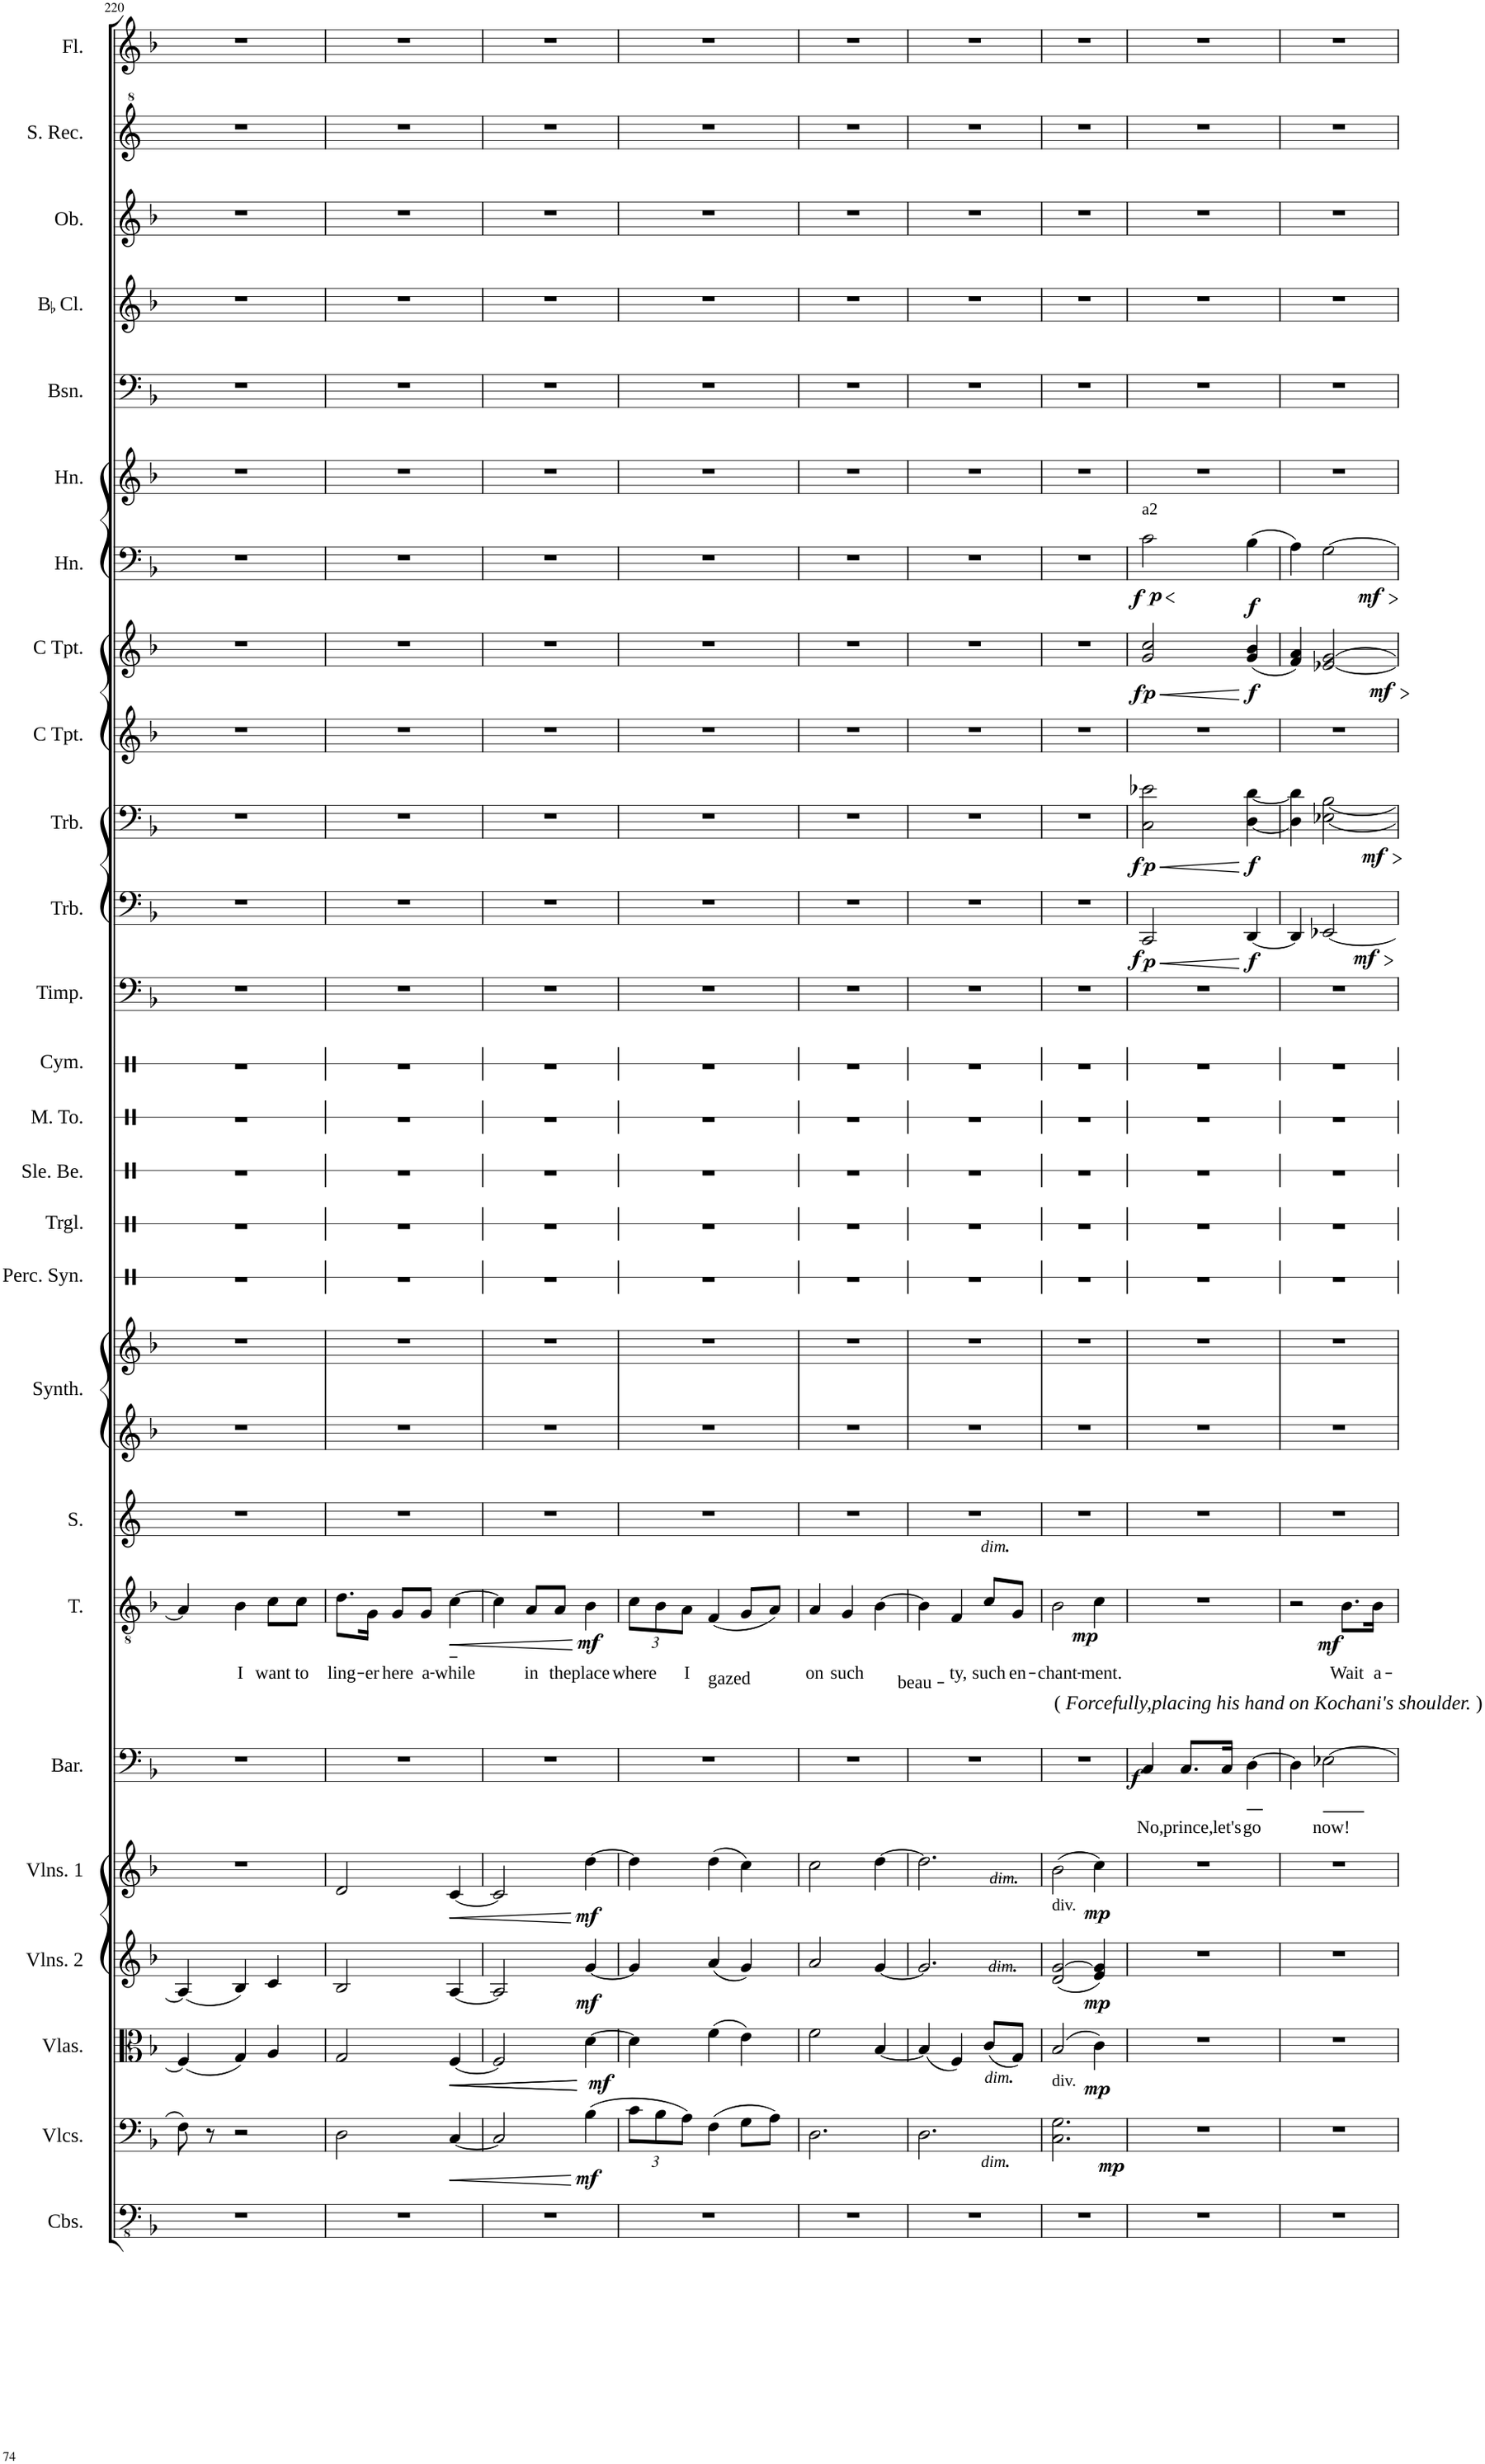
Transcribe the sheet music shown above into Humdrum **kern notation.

**kern	**kern	**dynam	**kern	**dynam	**kern	**dynam	**kern	**dynam	**kern	**text	**dynam	**kern	**text	**dynam	**kern	**kern	**kern	**kern	**kern	**kern	**kern	**kern	**kern	**kern	**dynam	**kern	**dynam	**kern	**kern	**dynam	**kern	**dynam	**kern	**kern	**kern	**kern	**kern	**kern
*part26	*part25	*part25	*part24	*part24	*part23	*part23	*part22	*part22	*part21	*part21	*part21	*part20	*part20	*part20	*part19	*part18	*part18	*part17	*part16	*part15	*part14	*part13	*part12	*part11	*part11	*part10	*part10	*part9	*part8	*part8	*part7	*part7	*part6	*part5	*part4	*part3	*part2	*part1
*staff27	*staff26	*staff26	*staff25	*staff25	*staff24	*staff24	*staff23	*staff23	*staff22	*staff22	*staff22	*staff21	*staff21	*staff21	*staff20	*staff19	*staff18	*staff17	*staff16	*staff15	*staff14	*staff13	*staff12	*staff11	*staff11	*staff10	*staff10	*staff9	*staff8	*staff8	*staff7	*staff7	*staff6	*staff5	*staff4	*staff3	*staff2	*staff1
*I"Contrabasses	*I"Violoncellos	*	*I"Violas	*	*I"Violins 2	*	*I"Violins 1	*	*I"Baritone	*	*	*I"Tenor	*	*	*I"Soprano	*I"Keyboard Synthesizer	*	*I"Percussion Synthesizer	*I"Triangle	*I"Sleigh Bells	*I"Mid Tom	*I"Cymbal	*I"Timpani	*I"Trombone	*	*I"Trombone	*	*I"C Trumpet	*I"C Trumpet	*	*I"Horn	*	*I"Horn	*I"Bassoon	*I"BaccidentalFlat Clarinet	*I"Oboe	*I"Soprano Recorder	*I"Flute
*I'Cbs.	*I'Vlcs.	*	*I'Vlas.	*	*I'Vlns. 2	*	*I'Vlns. 1	*	*I'Bar.	*	*	*I'T.	*	*	*I'S.	*I'Synth.	*	*I'Perc. Syn.	*I'Trgl.	*I'Sle. Be.	*I'M. To.	*I'Cym.	*I'Timp.	*I'Trb.	*	*I'Trb.	*	*I'C Tpt.	*I'C Tpt.	*	*I'Hn.	*	*I'Hn.	*I'Bsn.	*I'BaccidentalFlat Cl.	*I'Ob.	*I'S. Rec.	*I'Fl.
!!LO:PB:g=z
*clefFv4	*clefF4	*	*clefC3	*	*clefG2	*	*clefG2	*	*clefF4	*	*	*clefGv2	*	*	*clefG2	*clefG2	*clefG2	*clefX	*clefX	*clefX	*clefX	*clefX	*clefF4	*clefF4	*	*clefF4	*	*clefG2	*clefG2	*	*clefF4	*	*clefG2	*clefF4	*clefG2	*clefG2	*clefG^2	*clefG2
*	*	*	*	*	*	*	*	*	*	*	*	*	*	*	*	*	*	*	*	*	*	*	*	*	*	*	*	*	*	*	*ITrd4c7	*	*ITrd4c7	*	*ITrd1c2	*	*	*
*k[b-]	*k[b-]	*	*k[b-]	*	*k[b-]	*	*k[b-]	*	*k[b-]	*	*	*k[b-]	*	*	*k[]	*k[b-]	*k[b-]	*k[]	*k[]	*k[]	*k[]	*k[]	*k[b-]	*k[b-]	*	*k[b-]	*	*k[b-]	*k[b-]	*	*k[b-]	*	*k[b-]	*k[b-]	*k[b-]	*k[b-]	*k[]	*k[b-]
*M3/4	*M3/4	*	*M3/4	*	*M3/4	*	*M3/4	*	*M3/4	*	*	*M3/4	*	*	*M3/4	*M3/4	*M3/4	*M3/4	*M3/4	*M3/4	*M3/4	*M3/4	*M3/4	*M3/4	*	*M3/4	*	*M3/4	*M3/4	*	*M3/4	*	*M3/4	*M3/4	*M3/4	*M3/4	*M3/4	*M3/4
=220	=220	=220	=220	=220	=220	=220	=220	=220	=220	=220	=220	=220	=220	=220	=220	=220	=220	=220	=220	=220	=220	=220	=220	=220	=220	=220	=220	=220	=220	=220	=220	=220	=220	=220	=220	=220	=220	=220
2.r	8F\	.	(4F/]	.	(4A/]	.	2.r	.	2.r	.	.	4A/]	.	.	2.r	2.r	2.r	2.r	2.r	2.r	2.r	2.r	2.r	2.r	.	2.r	.	2.r	2.r	.	2.r	.	2.r	2.r	2.r	2.r	2.r	2.r
.	8r	.	.	.	.	.	.	.	.	.	.	.	.	.	.	.	.	.	.	.	.	.	.	.	.	.	.	.	.	.	.	.	.	.	.	.	.	.
!	!	!	!	!	!	!	!	!	!	!	!	!	!LO:LY:b	!	!	!	!	!	!	!	!	!	!	!	!	!	!	!	!	!	!	!	!	!	!	!	!	!
.	2r	.	4G/)	.	4B-/)	.	.	.	.	.	.	4B-\	I	.	.	.	.	.	.	.	.	.	.	.	.	.	.	.	.	.	.	.	.	.	.	.	.	.
!	!	!	!	!	!	!	!	!	!	!	!	!	!LO:LY:b	!	!	!	!	!	!	!	!	!	!	!	!	!	!	!	!	!	!	!	!	!	!	!	!	!
.	.	.	4A/	.	4c/	.	.	.	.	.	.	8c\L	want	.	.	.	.	.	.	.	.	.	.	.	.	.	.	.	.	.	.	.	.	.	.	.	.	.
!	!	!	!	!	!	!	!	!	!	!	!	!	!LO:LY:b	!	!	!	!	!	!	!	!	!	!	!	!	!	!	!	!	!	!	!	!	!	!	!	!	!
.	.	.	.	.	.	.	.	.	.	.	.	8c\J	to	.	.	.	.	.	.	.	.	.	.	.	.	.	.	.	.	.	.	.	.	.	.	.	.	.
=221	=221	=221	=221	=221	=221	=221	=221	=221	=221	=221	=221	=221	=221	=221	=221	=221	=221	=221	=221	=221	=221	=221	=221	=221	=221	=221	=221	=221	=221	=221	=221	=221	=221	=221	=221	=221	=221	=221
!	!	!	!	!	!	!	!	!	!	!	!	!	!LO:LY:b	!	!	!	!	!	!	!	!	!	!	!	!	!	!	!	!	!	!	!	!	!	!	!	!	!
2.r	2D\	.	2G/	.	2B-/	.	2d/	.	2.r	.	.	8.d\L	ling-	.	2.r	2.r	2.r	2.r	2.r	2.r	2.r	2.r	2.r	2.r	.	2.r	.	2.r	2.r	.	2.r	.	2.r	2.r	2.r	2.r	2.r	2.r
!	!	!	!	!	!	!	!	!	!	!	!	!	!LO:LY:b	!	!	!	!	!	!	!	!	!	!	!	!	!	!	!	!	!	!	!	!	!	!	!	!	!
.	.	.	.	.	.	.	.	.	.	.	.	16G\Jk	-er	.	.	.	.	.	.	.	.	.	.	.	.	.	.	.	.	.	.	.	.	.	.	.	.	.
!	!	!	!	!	!	!	!	!	!	!	!	!	!LO:LY:b	!	!	!	!	!	!	!	!	!	!	!	!	!	!	!	!	!	!	!	!	!	!	!	!	!
.	.	.	.	.	.	.	.	.	.	.	.	8G/L	here	.	.	.	.	.	.	.	.	.	.	.	.	.	.	.	.	.	.	.	.	.	.	.	.	.
!	!	!	!	!	!	!	!	!	!	!	!	!	!LO:LY:b	!	!	!	!	!	!	!	!	!	!	!	!	!	!	!	!	!	!	!	!	!	!	!	!	!
.	.	.	.	.	.	.	.	.	.	.	.	8G/J	a-	.	.	.	.	.	.	.	.	.	.	.	.	.	.	.	.	.	.	.	.	.	.	.	.	.
!	!	!LO:HP:b	!	!LO:HP:b	!	!	!	!LO:HP:b	!	!	!	!	!LO:LY:b	!	!	!	!	!	!	!	!	!	!	!	!	!	!	!	!	!	!	!	!	!	!	!	!	!
.	[4C/	<	[4F/	<	[4A/	.	[4c/	<	.	.	.	[4c\	-while	.	.	.	.	.	.	.	.	.	.	.	.	.	.	.	.	.	.	.	.	.	.	.	.	.
=222	=222	=222	=222	=222	=222	=222	=222	=222	=222	=222	=222	=222	=222	=222	=222	=222	=222	=222	=222	=222	=222	=222	=222	=222	=222	=222	=222	=222	=222	=222	=222	=222	=222	=222	=222	=222	=222	=222
!	!	!	!	!LO:HP:b	!	!	!	!	!	!	!	!	!	!LO:HP:b	!	!	!	!	!	!	!	!	!	!	!	!	!	!	!	!	!	!	!	!	!	!	!	!
2.r	2C/]	.	2F/]	<	2A/]	.	2c/]	.	2.r	.	.	4c\]	.	<	2.r	2.r	2.r	2.r	2.r	2.r	2.r	2.r	2.r	2.r	.	2.r	.	2.r	2.r	.	2.r	.	2.r	2.r	2.r	2.r	2.r	2.r
!	!	!	!	!	!	!	!	!	!	!	!	!	!LO:LY:b	!	!	!	!	!	!	!	!	!	!	!	!	!	!	!	!	!	!	!	!	!	!	!	!	!
.	.	.	.	.	.	.	.	.	.	.	.	8A/L	in	.	.	.	.	.	.	.	.	.	.	.	.	.	.	.	.	.	.	.	.	.	.	.	.	.
!	!	!	!	!	!	!	!	!	!	!	!	!	!LO:LY:b	!	!	!	!	!	!	!	!	!	!	!	!	!	!	!	!	!	!	!	!	!	!	!	!	!
.	.	.	.	.	.	.	.	.	.	.	.	8A/J	the	.	.	.	.	.	.	.	.	.	.	.	.	.	.	.	.	.	.	.	.	.	.	.	.	.
!	!	!LO:DY:n=1:b	!	!LO:DY:n=1:b	!	!LO:DY:b	!	!LO:DY:n=1:b	!	!	!	!	!LO:LY:b	!LO:DY:n=1:b	!	!	!	!	!	!	!	!	!	!	!	!	!	!	!	!	!	!	!	!	!	!	!	!
.	(4B-\	[ mf	[4d\	[ [ mf	[4g/	mf	[4dd\	[ mf	.	.	.	4B-\	place	[ mf	.	.	.	.	.	.	.	.	.	.	.	.	.	.	.	.	.	.	.	.	.	.	.	.
=223	=223	=223	=223	=223	=223	=223	=223	=223	=223	=223	=223	=223	=223	=223	=223	=223	=223	=223	=223	=223	=223	=223	=223	=223	=223	=223	=223	=223	=223	=223	=223	=223	=223	=223	=223	=223	=223	=223
*	*Xbrackettup	*	*	*	*	*	*	*	*	*	*	*Xbrackettup	*	*	*	*	*	*	*	*	*	*	*	*	*	*	*	*	*	*	*	*	*	*	*	*	*	*
!	!	!	!	!	!	!	!	!	!	!	!	!	!LO:LY:b	!	!	!	!	!	!	!	!	!	!	!	!	!	!	!	!	!	!	!	!	!	!	!	!	!
2.r	12c\L	.	4d\]	.	4g/]	.	4dd\]	.	2.r	.	.	12c\L	where	.	2.r	2.r	2.r	2.r	2.r	2.r	2.r	2.r	2.r	2.r	.	2.r	.	2.r	2.r	.	2.r	.	2.r	2.r	2.r	2.r	2.r	2.r
.	12B-\	.	.	.	.	.	.	.	.	.	.	12B-\	.	.	.	.	.	.	.	.	.	.	.	.	.	.	.	.	.	.	.	.	.	.	.	.	.	.
!	!	!	!	!	!	!	!	!	!	!	!	!	!LO:LY:b	!	!	!	!	!	!	!	!	!	!	!	!	!	!	!	!	!	!	!	!	!	!	!	!	!
.	12A\J)	.	.	.	.	.	.	.	.	.	.	12A\J	I	.	.	.	.	.	.	.	.	.	.	.	.	.	.	.	.	.	.	.	.	.	.	.	.	.
!	!	!	!	!	!	!	!	!	!	!	!	!	!LO:LY:b	!	!	!	!	!	!	!	!	!	!	!	!	!	!	!	!	!	!	!	!	!	!	!	!	!
.	(4F\	.	(4f\	.	(4a/	.	(4dd\	.	.	.	.	(4F/	gazed	.	.	.	.	.	.	.	.	.	.	.	.	.	.	.	.	.	.	.	.	.	.	.	.	.
.	8G\L	.	4e\)	.	4g/)	.	4cc\)	.	.	.	.	8G/L	.	.	.	.	.	.	.	.	.	.	.	.	.	.	.	.	.	.	.	.	.	.	.	.	.	.
.	8A\J)	.	.	.	.	.	.	.	.	.	.	8A/J)	.	.	.	.	.	.	.	.	.	.	.	.	.	.	.	.	.	.	.	.	.	.	.	.	.	.
=224	=224	=224	=224	=224	=224	=224	=224	=224	=224	=224	=224	=224	=224	=224	=224	=224	=224	=224	=224	=224	=224	=224	=224	=224	=224	=224	=224	=224	=224	=224	=224	=224	=224	=224	=224	=224	=224	=224
!	!	!	!	!	!	!	!	!	!	!	!	!	!LO:LY:b	!	!	!	!	!	!	!	!	!	!	!	!	!	!	!	!	!	!	!	!	!	!	!	!	!
2.r	2.D\	.	2f\	.	2a/	.	2cc\	.	2.r	.	.	4A/	on	.	2.r	2.r	2.r	2.r	2.r	2.r	2.r	2.r	2.r	2.r	.	2.r	.	2.r	2.r	.	2.r	.	2.r	2.r	2.r	2.r	2.r	2.r
!	!	!	!	!	!	!	!	!	!	!	!	!	!LO:LY:b	!	!	!	!	!	!	!	!	!	!	!	!	!	!	!	!	!	!	!	!	!	!	!	!	!
.	.	.	.	.	.	.	.	.	.	.	.	4G/	such	.	.	.	.	.	.	.	.	.	.	.	.	.	.	.	.	.	.	.	.	.	.	.	.	.
!	!	!	!	!	!	!	!	!	!	!	!	!	!LO:LY:b	!	!	!	!	!	!	!	!	!	!	!	!	!	!	!	!	!	!	!	!	!	!	!	!	!
.	.	.	[4B-/	.	[4g/	.	[4dd\	.	.	.	.	[4B-\	beau-	.	.	.	.	.	.	.	.	.	.	.	.	.	.	.	.	.	.	.	.	.	.	.	.	.
=225	=225	=225	=225	=225	=225	=225	=225	=225	=225	=225	=225	=225	=225	=225	=225	=225	=225	=225	=225	=225	=225	=225	=225	=225	=225	=225	=225	=225	=225	=225	=225	=225	=225	=225	=225	=225	=225	=225
!	!	!	!	!	!	!	!LO:TX:a:i:t=dim	!	!	!	!	!	!	!	!	!	!	!	!	!	!	!	!	!	!	!	!	!	!	!	!	!	!	!	!	!	!	!
!	!	!	!	!	!	!	!LO:TX:a:B:t=.	!	!	!	!	!	!	!	!	!	!	!	!	!	!	!	!	!	!	!	!	!	!	!	!	!	!	!	!	!	!	!
!	!	!	!	!	!LO:TX:a:i:t=dim	!	!	!	!	!	!	!	!	!	!	!	!	!	!	!	!	!	!	!	!	!	!	!	!	!	!	!	!	!	!	!	!	!
!	!	!	!	!	!LO:TX:a:B:t=.	!	!	!	!	!	!	!	!	!	!	!	!	!	!	!	!	!	!	!	!	!	!	!	!	!	!	!	!	!	!	!	!	!
!	!LO:TX:b:i:t=dim	!	!	!	!	!	!	!	!	!	!	!	!	!	!	!	!	!	!	!	!	!	!	!	!	!	!	!	!	!	!	!	!	!	!	!	!	!
!	!LO:TX:b:B:t=.	!	!	!	!	!	!	!	!	!	!	!	!	!	!	!	!	!	!	!	!	!	!	!	!	!	!	!	!	!	!	!	!	!	!	!	!	!
2.r	2.D\	.	(4B-/]	.	2.g/]	.	2.dd\]	.	2.r	.	.	4B-\]	.	.	2.r	2.r	2.r	2.r	2.r	2.r	2.r	2.r	2.r	2.r	.	2.r	.	2.r	2.r	.	2.r	.	2.r	2.r	2.r	2.r	2.r	2.r
!	!	!	!	!	!	!	!	!	!	!	!	!	!LO:LY:b	!	!	!	!	!	!	!	!	!	!	!	!	!	!	!	!	!	!	!	!	!	!	!	!	!
.	.	.	4F/)	.	.	.	.	.	.	.	.	4F/	ty,	.	.	.	.	.	.	.	.	.	.	.	.	.	.	.	.	.	.	.	.	.	.	.	.	.
!	!	!	!	!	!	!	!	!	!	!	!	!LO:TX:a:i:t=dim	!	!	!	!	!	!	!	!	!	!	!	!	!	!	!	!	!	!	!	!	!	!	!	!	!	!
!	!	!	!	!	!	!	!	!	!	!	!	!LO:TX:a:B:t=.	!	!	!	!	!	!	!	!	!	!	!	!	!	!	!	!	!	!	!	!	!	!	!	!	!	!
!	!	!	!LO:TX:b:i:t=dim	!	!	!	!	!	!	!	!	!	!	!	!	!	!	!	!	!	!	!	!	!	!	!	!	!	!	!	!	!	!	!	!	!	!	!
!	!	!	!LO:TX:b:B:t=.	!	!	!	!	!	!	!	!	!	!	!	!	!	!	!	!	!	!	!	!	!	!	!	!	!	!	!	!	!	!	!	!	!	!	!
!	!	!	!	!	!	!	!	!	!	!	!	!	!LO:LY:b	!	!	!	!	!	!	!	!	!	!	!	!	!	!	!	!	!	!	!	!	!	!	!	!	!
.	.	.	(8c/L	.	.	.	.	.	.	.	.	8c/L	such	.	.	.	.	.	.	.	.	.	.	.	.	.	.	.	.	.	.	.	.	.	.	.	.	.
!	!	!	!	!	!	!	!	!	!	!	!	!	!LO:LY:b	!	!	!	!	!	!	!	!	!	!	!	!	!	!	!	!	!	!	!	!	!	!	!	!	!
.	.	.	8G/J)	.	.	.	.	.	.	.	.	8G/J	en-	.	.	.	.	.	.	.	.	.	.	.	.	.	.	.	.	.	.	.	.	.	.	.	.	.
=226	=226	=226	=226	=226	=226	=226	=226	=226	=226	=226	=226	=226	=226	=226	=226	=226	=226	=226	=226	=226	=226	=226	=226	=226	=226	=226	=226	=226	=226	=226	=226	=226	=226	=226	=226	=226	=226	=226
!	!	!	!	!	!	!	!	!	!LO:TX:a:t=(	!	!	!	!	!	!	!	!	!	!	!	!	!	!	!	!	!	!	!	!	!	!	!	!	!	!	!	!	!
!	!	!	!	!	!	!	!	!	!LO:TX:a:i:t=Forcefully,placing his hand on Kochani's shoulder.	!	!	!	!	!	!	!	!	!	!	!	!	!	!	!	!	!	!	!	!	!	!	!	!	!	!	!	!	!
!	!	!	!	!	!	!	!	!	!LO:TX:a:t=)	!	!	!	!	!	!	!	!	!	!	!	!	!	!	!	!	!	!	!	!	!	!	!	!	!	!	!	!	!
!	!	!	!	!	!LO:TX:a:t=div.	!	!	!	!	!	!	!	!	!	!	!	!	!	!	!	!	!	!	!	!	!	!	!	!	!	!	!	!	!	!	!	!	!
!	!LO:TX:a:t=div.	!	!	!	!	!	!	!	!	!	!	!	!	!	!	!	!	!	!	!	!	!	!	!	!	!	!	!	!	!	!	!	!	!	!	!	!	!
!	!	!LO:DY:b	!	!	!	!	!	!	!	!	!	!	!LO:LY:b	!	!	!	!	!	!	!	!	!	!	!	!	!	!	!	!	!	!	!	!	!	!	!	!	!
2.r	2.C\ 2.G\	mp	(2B-/	.	(2d/ [2g/	.	(2b-\	.	2.r	.	.	2B-\	-chant-	.	2.r	2.r	2.r	2.r	2.r	2.r	2.r	2.r	2.r	2.r	.	2.r	.	2.r	2.r	.	2.r	.	2.r	2.r	2.r	2.r	2.r	2.r
!	!	!	!	!LO:DY:b	!	!LO:DY:b	!	!LO:DY:b	!	!	!	!	!LO:LY:b	!LO:DY:b	!	!	!	!	!	!	!	!	!	!	!	!	!	!	!	!	!	!	!	!	!	!	!	!
.	.	.	4c\)	mp	4e/ 4g/])	mp	4cc\)	mp	.	.	.	4c\	-ment.	mp	.	.	.	.	.	.	.	.	.	.	.	.	.	.	.	.	.	.	.	.	.	.	.	.
=227	=227	=227	=227	=227	=227	=227	=227	=227	=227	=227	=227	=227	=227	=227	=227	=227	=227	=227	=227	=227	=227	=227	=227	=227	=227	=227	=227	=227	=227	=227	=227	=227	=227	=227	=227	=227	=227	=227
!	!	!	!	!	!	!	!	!	!	!	!	!	!	!	!	!	!	!	!	!	!	!	!	!	!	!	!	!	!	!	!LO:TX:a:t=a2	!	!	!	!	!	!	!
!	!	!	!	!	!	!	!	!	!	!LO:LY:b	!LO:DY:b	!	!	!	!	!	!	!	!	!	!	!	!	!	!LO:HP:b	!	!LO:HP:b	!	!	!LO:HP:b	!	!LO:HP:b	!	!	!	!	!	!
*	*	*	*	*	*	*	*	*	*	*	*	*	*	*	*	*	*	*	*	*	*	*	*	*	*	*^	*	*	*	*	*	*	*	*	*	*	*	*
!	!	!	!	!	!	!	!	!	!	!	!	!	!	!	!	!	!	!	!	!	!	!	!	!	!LO:DY:n=1:b	!	!	!	!	!	!	!	!	!	!	!	!	!	!
!	!	!	!	!	!	!	!	!	!	!	!	!	!	!	!	!	!	!	!	!	!	!	!	!	!LO:DY:n=2:b	!	!	!LO:DY:n=1:b	!	!	!	!	!	!	!	!	!	!	!
!	!	!	!	!	!	!	!	!	!	!	!	!	!	!	!	!	!	!	!	!	!	!	!	!	!	!	!	!LO:DY:n=2:b	!	!	!LO:DY:n=1:b	!	!	!	!	!	!	!	!
!	!	!	!	!	!	!	!	!	!	!	!	!	!	!	!	!	!	!	!	!	!	!	!	!	!	!	!	!	!	!	!LO:DY:n=2:b	!	!LO:DY:n=1:b	!	!	!	!	!	!
!	!	!	!	!	!	!	!	!	!	!	!	!	!	!	!	!	!	!	!	!	!	!	!	!	!	!	!	!	!	!	!	!	!LO:DY:n=2:b	!	!	!	!	!	!
2.r	2.r	.	2.r	.	2.r	.	2.r	.	4C/	No,	f	2.r	.	.	2.r	2.r	2.r	2.r	2.r	2.r	2.r	2.r	2.r	2CC/	< f p	2C\ 2e-X\	2ryy	< f p	2.r	2g/ 2cc/	< f p	2c\	< f p	2.r	2.r	2.r	2.r	2.r	2.r
!	!	!	!	!	!	!	!	!	!	!LO:LY:b	!	!	!	!	!	!	!	!	!	!	!	!	!	!	!	!	!	!	!	!	!	!	!	!	!	!	!	!	!
.	.	.	.	.	.	.	.	.	8.C/L	prince,	.	.	.	.	.	.	.	.	.	.	.	.	.	.	.	.	.	.	.	.	.	.	.	.	.	.	.	.	.
!	!	!	!	!	!	!	!	!	!	!LO:LY:b	!	!	!	!	!	!	!	!	!	!	!	!	!	!	!	!	!	!	!	!	!	!	!	!	!	!	!	!	!
.	.	.	.	.	.	.	.	.	16C/Jk	let's	.	.	.	.	.	.	.	.	.	.	.	.	.	.	.	.	.	.	.	.	.	.	.	.	.	.	.	.	.
!	!	!	!	!	!	!	!	!	!	!LO:LY:b	!	!	!	!	!	!	!	!	!	!	!	!	!	!	!LO:DY:n=3:b	!	!	!LO:DY:n=3:b	!	!	!LO:DY:n=3:b	!	!LO:DY:n=3:b	!	!	!	!	!	!
.	.	.	.	.	.	.	.	.	[4D\	go	.	.	.	.	.	.	.	.	.	.	.	.	.	[4DD/	[ f	[4D\	[4d\	[ f	.	(4g/ 4b-/	[ f	(4B-\	f	.	.	.	.	.	.
*	*	*	*	*	*	*	*	*	*	*	*	*	*	*	*	*	*	*	*	*	*	*	*	*	*	*v	*v	*	*	*	*	*	*	*	*	*	*	*	*
.	.	.	.	.	.	.	.	.	.	.	.	.	.	.	.	.	.	.	.	.	.	.	.	.	.	.	.	.	.	.	.	[	.	.	.	.	.	.
=228	=228	=228	=228	=228	=228	=228	=228	=228	=228	=228	=228	=228	=228	=228	=228	=228	=228	=228	=228	=228	=228	=228	=228	=228	=228	=228	=228	=228	=228	=228	=228	=228	=228	=228	=228	=228	=228	=228
*	*	*	*	*	*	*	*	*	*	*	*	*	*	*	*	*	*	*	*	*	*	*	*	*	*	*^	*	*	*	*	*	*	*	*	*	*	*	*
2.r	2.r	.	2.r	.	2.r	.	2.r	.	4D\]	.	.	2r	.	.	2.r	2.r	2.r	2.r	2.r	2.r	2.r	2.r	2.r	4DD/]	.	4D\]	4d\]	.	2.r	4f/ 4a/)	.	4A\)	.	2.r	2.r	2.r	2.r	2.r	2.r
!	!	!	!	!	!	!	!	!	!	!LO:LY:b	!	!	!	!	!	!	!	!	!	!	!	!	!	!	!LO:HP:b	!	!	!LO:HP:b	!	!	!LO:HP:b	!	!LO:HP:b	!	!	!	!	!	!
!	!	!	!	!	!	!	!	!	!	!	!	!	!	!	!	!	!	!	!	!	!	!	!	!	!LO:DY:n=1:b	!	!	!LO:DY:n=1:b	!	!	!LO:DY:n=1:b	!	!LO:DY:n=1:b	!	!	!	!	!	!
.	.	.	.	.	.	.	.	.	[2E-X\	now!	.	.	.	.	.	.	.	.	.	.	.	.	.	[2EE-X/	> mf	[2E-X\	[2B-\	> mf	.	[2e-X/ [2g/	> mf	[2G\	> mf	.	.	.	.	.	.
!	!	!	!	!	!	!	!	!	!	!	!	!	!LO:LY:b	!LO:DY:b	!	!	!	!	!	!	!	!	!	!	!	!	!	!	!	!	!	!	!	!	!	!	!	!	!
.	.	.	.	.	.	.	.	.	.	.	.	8.B-\L	Wait	mf	.	.	.	.	.	.	.	.	.	.	.	.	.	.	.	.	.	.	.	.	.	.	.	.	.
!	!	!	!	!	!	!	!	!	!	!	!	!	!LO:LY:b	!	!	!	!	!	!	!	!	!	!	!	!	!	!	!	!	!	!	!	!	!	!	!	!	!	!
.	.	.	.	.	.	.	.	.	.	.	.	16B-\Jk	a-	.	.	.	.	.	.	.	.	.	.	.	.	.	.	.	.	.	.	.	.	.	.	.	.	.	.
*	*	*	*	*	*	*	*	*	*	*	*	*	*	*	*	*	*	*	*	*	*	*	*	*	*	*v	*v	*	*	*	*	*	*	*	*	*	*	*	*
.	.	.	.	.	.	.	.	.	.	.	.	.	.	.	.	.	.	.	.	.	.	.	.	.	]	.	]	.	.	]	.	]	.	.	.	.	.	.
=	=	=	=	=	=	=	=	=	=	=	=	=	=	=	=	=	=	=	=	=	=	=	=	=	=	=	=	=	=	=	=	=	=	=	=	=	=	=
*-	*-	*-	*-	*-	*-	*-	*-	*-	*-	*-	*-	*-	*-	*-	*-	*-	*-	*-	*-	*-	*-	*-	*-	*-	*-	*-	*-	*-	*-	*-	*-	*-	*-	*-	*-	*-	*-	*-
